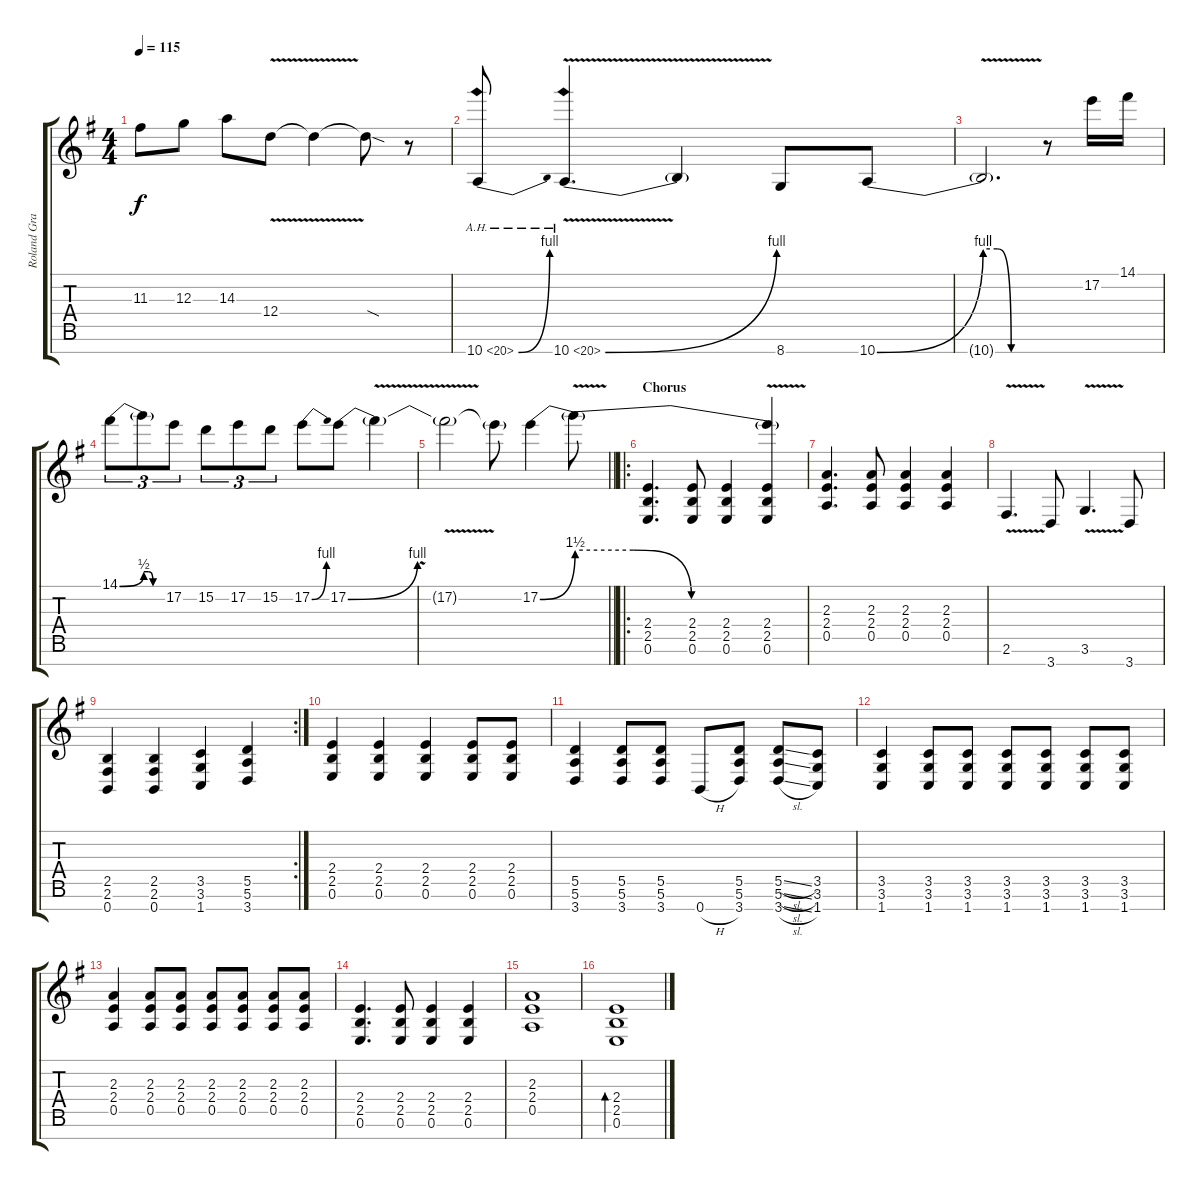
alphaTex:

\track ("Roland Grapow" "Roland Gra") {instrument distortionguitar}
\staff {score tabs}
\tuning (E4 B3 G3 D3 A2 E2 B1) {hide}
\ts (4 4)
\tempo 115
\clef g2
\ks eminor
11.3.8{dy f} 12.3.8 14.3.8 12.4{v}.8 12.4{t}.4 12.4{sod t}.8 r.8 |
10.7{be (bend 0 0 60 4) ah 10}.8 10.7{be (bend 0 0 60 4) ah 10 v}.4{d} 10.7{t}.4 8.7.8 10.7{be (bend 0 0 60 4)}.8 |
10.7{be (custom 0 4 15 4 30 0 60 0) v t}.2{d} r.8 17.2.16 14.1.16 |
14.1{be (bend 0 0 60 2)}.8{tu (3 2)} 14.1{be (custom 0 2 15 2 30 0 60 0) t}.8{tu (3 2)} 17.2.8{tu (3 2)} 15.2.8{tu (3 2)} 17.2.8{tu (3 2)} 15.2.8{tu (3 2)} 17.2{be (bend 0 0 60 4)}.8 17.2{be (bend 0 0 60 4)}.8 17.2{v t}.4 |
\barLineRight lightlight
17.2{t}.2 17.2{t}.8 17.2{be (bend 0 0 60 6)}.4 17.2{be (custom 0 6 15 6 30 0 60 0) v t}.8 |
\ro
\section ("" "Chorus")
(2.4 2.5 0.6).4{d instrument distortionguitar} (2.4 2.5 0.6).8 (2.4 2.5 0.6).4 (17.2{t} 2.4 2.5 0.6).4 |
(2.3 2.4 0.5).4{d} (2.3 2.4 0.5).8 (2.3 2.4 0.5).4 (2.3 2.4 0.5).4 |
2.6{v}.4{d} 3.7.8 3.6{v}.4{d} 3.7.8 |
\rc 2
(2.5 2.6 0.7).4 (2.5 2.6 0.7).4 (3.5 3.6 1.7).4 (5.5 5.6 3.7).4 |
(2.4 2.5 0.6).4 (2.4 2.5 0.6).4 (2.4 2.5 0.6).4 (2.4 2.5 0.6).8 (2.4 2.5 0.6).8 |
(5.5 5.6 3.7).4 (5.5 5.6 3.7).8 (5.5 5.6 3.7).8 0.7{h}.8 (5.5 5.6 3.7).8 (5.5{sl} 5.6{sl} 3.7{sl}).8 (3.5 3.6 1.7).8 |
(3.5 3.6 1.7).4 (3.5 3.6 1.7).8 (3.5 3.6 1.7).8 (3.5 3.6 1.7).8 (3.5 3.6 1.7).8 (3.5 3.6 1.7).8 (3.5 3.6 1.7).8 |
(2.3 2.4 0.5).4 (2.3 2.4 0.5).8 (2.3 2.4 0.5).8 (2.3 2.4 0.5).8 (2.3 2.4 0.5).8 (2.3 2.4 0.5).8 (2.3 2.4 0.5).8 |
(2.4 2.5 0.6).4{d} (2.4 2.5 0.6).8 (2.4 2.5 0.6).4 (2.4 2.5 0.6).4 |
(2.3 2.4 0.5).1 |
(2.4 2.5 0.6).1{bd 240}
